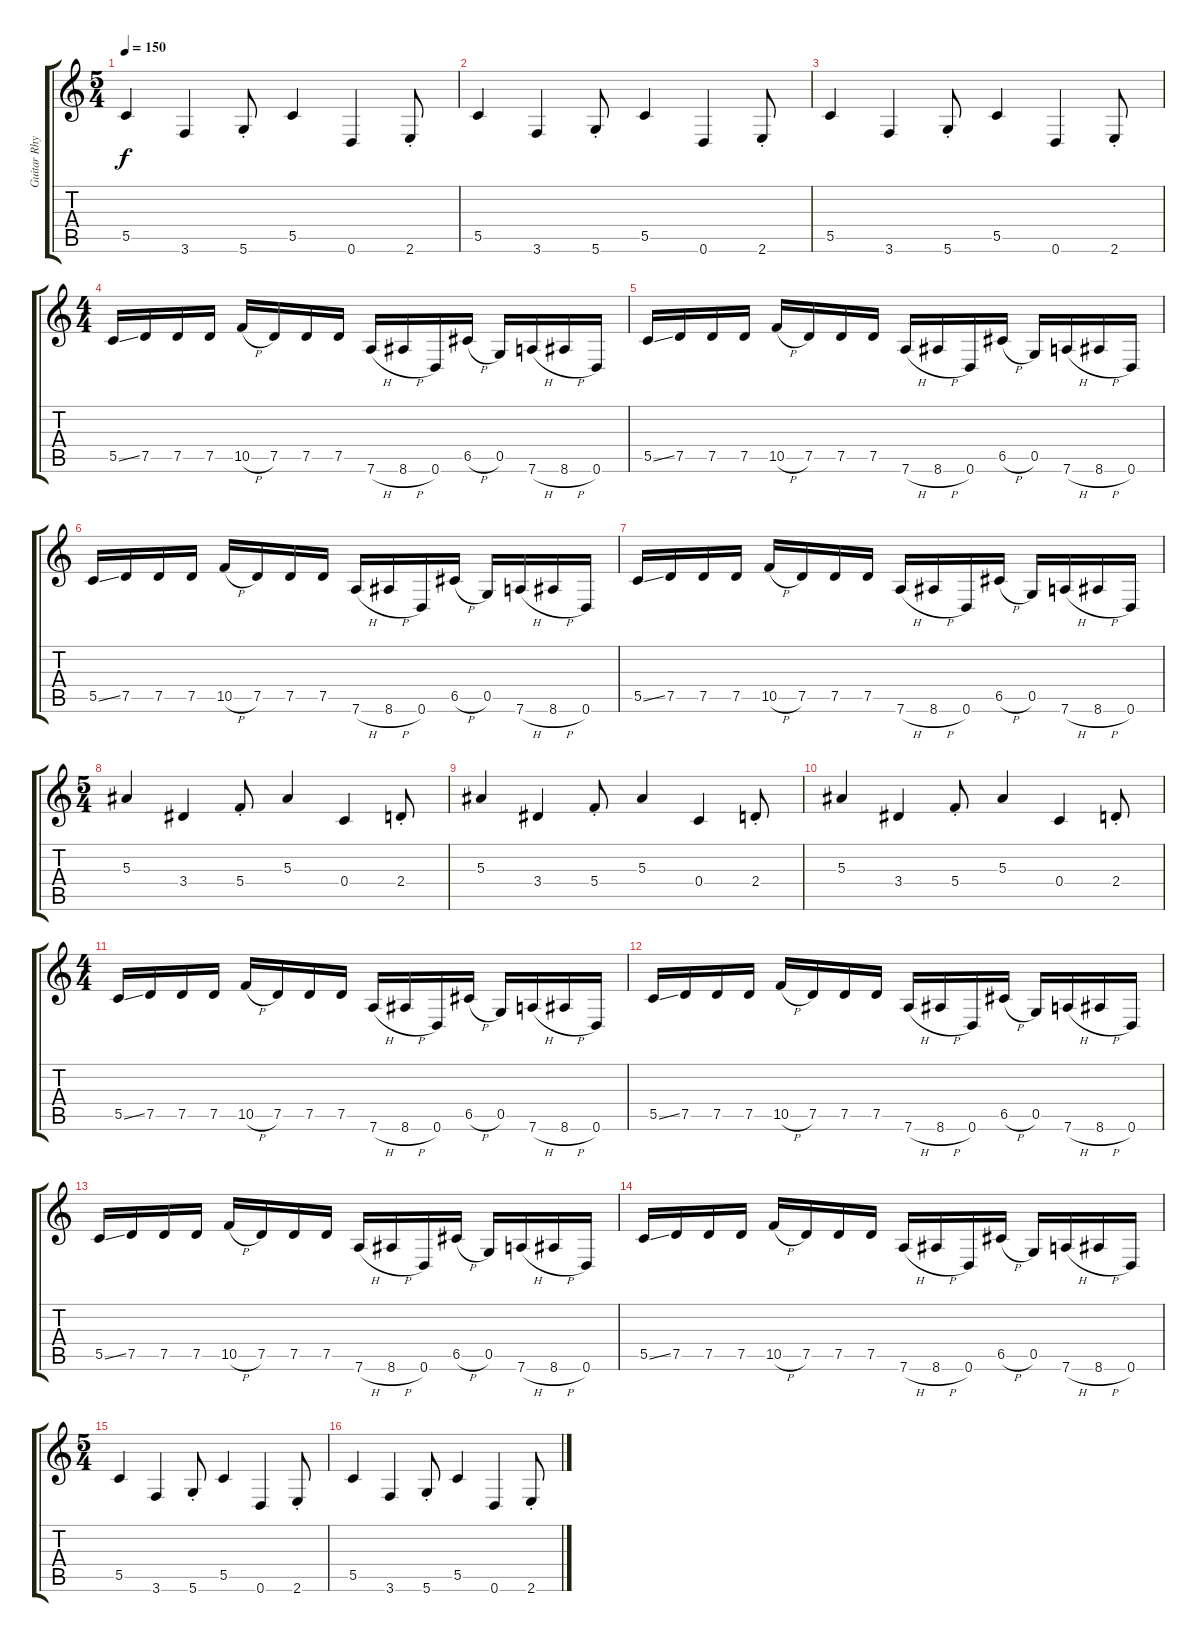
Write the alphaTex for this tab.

\track ("Guitar Rhythm (Bill Kelliher)" "Guitar Rhy") {instrument distortionguitar}
\staff {score tabs}
\tuning (D4 A3 F3 C3 G2 D2) {hide}
\ts (5 4)
\tempo 150
\clef g2
\ks c
5.5.4{dy f} 3.6.4 5.6{st}.8 5.5.4 0.6.4 2.6{st}.8 |
5.5.4 3.6.4 5.6{st}.8 5.5.4 0.6.4 2.6{st}.8 |
5.5.4 3.6.4 5.6{st}.8 5.5.4 0.6.4 2.6{st}.8 |
\ts (4 4)
5.5{ss}.16 7.5.16 7.5.16 7.5.16 10.5{h}.16 7.5.16 7.5.16 7.5.16 7.6{h}.16 8.6{h}.16 0.6.16 6.5{h}.16 0.5.16 7.6{h}.16 8.6{h}.16 0.6.16 |
5.5{ss}.16 7.5.16 7.5.16 7.5.16 10.5{h}.16 7.5.16 7.5.16 7.5.16 7.6{h}.16 8.6{h}.16 0.6.16 6.5{h}.16 0.5.16 7.6{h}.16 8.6{h}.16 0.6.16 |
5.5{ss}.16 7.5.16 7.5.16 7.5.16 10.5{h}.16 7.5.16 7.5.16 7.5.16 7.6{h}.16 8.6{h}.16 0.6.16 6.5{h}.16 0.5.16 7.6{h}.16 8.6{h}.16 0.6.16 |
5.5{ss}.16 7.5.16 7.5.16 7.5.16 10.5{h}.16 7.5.16 7.5.16 7.5.16 7.6{h}.16 8.6{h}.16 0.6.16 6.5{h}.16 0.5.16 7.6{h}.16 8.6{h}.16 0.6.16 |
\ts (5 4)
5.3.4 3.4.4 5.4{st}.8 5.3.4 0.4.4 2.4{st}.8 |
5.3.4 3.4.4 5.4{st}.8 5.3.4 0.4.4 2.4{st}.8 |
5.3.4 3.4.4 5.4{st}.8 5.3.4 0.4.4 2.4{st}.8 |
\ts (4 4)
5.5{ss}.16 7.5.16 7.5.16 7.5.16 10.5{h}.16 7.5.16 7.5.16 7.5.16 7.6{h}.16 8.6{h}.16 0.6.16 6.5{h}.16 0.5.16 7.6{h}.16 8.6{h}.16 0.6.16 |
5.5{ss}.16 7.5.16 7.5.16 7.5.16 10.5{h}.16 7.5.16 7.5.16 7.5.16 7.6{h}.16 8.6{h}.16 0.6.16 6.5{h}.16 0.5.16 7.6{h}.16 8.6{h}.16 0.6.16 |
5.5{ss}.16 7.5.16 7.5.16 7.5.16 10.5{h}.16 7.5.16 7.5.16 7.5.16 7.6{h}.16 8.6{h}.16 0.6.16 6.5{h}.16 0.5.16 7.6{h}.16 8.6{h}.16 0.6.16 |
5.5{ss}.16 7.5.16 7.5.16 7.5.16 10.5{h}.16 7.5.16 7.5.16 7.5.16 7.6{h}.16 8.6{h}.16 0.6.16 6.5{h}.16 0.5.16 7.6{h}.16 8.6{h}.16 0.6.16 |
\ts (5 4)
5.5.4 3.6.4 5.6{st}.8 5.5.4 0.6.4 2.6{st}.8 |
5.5.4 3.6.4 5.6{st}.8 5.5.4 0.6.4 2.6{st}.8
